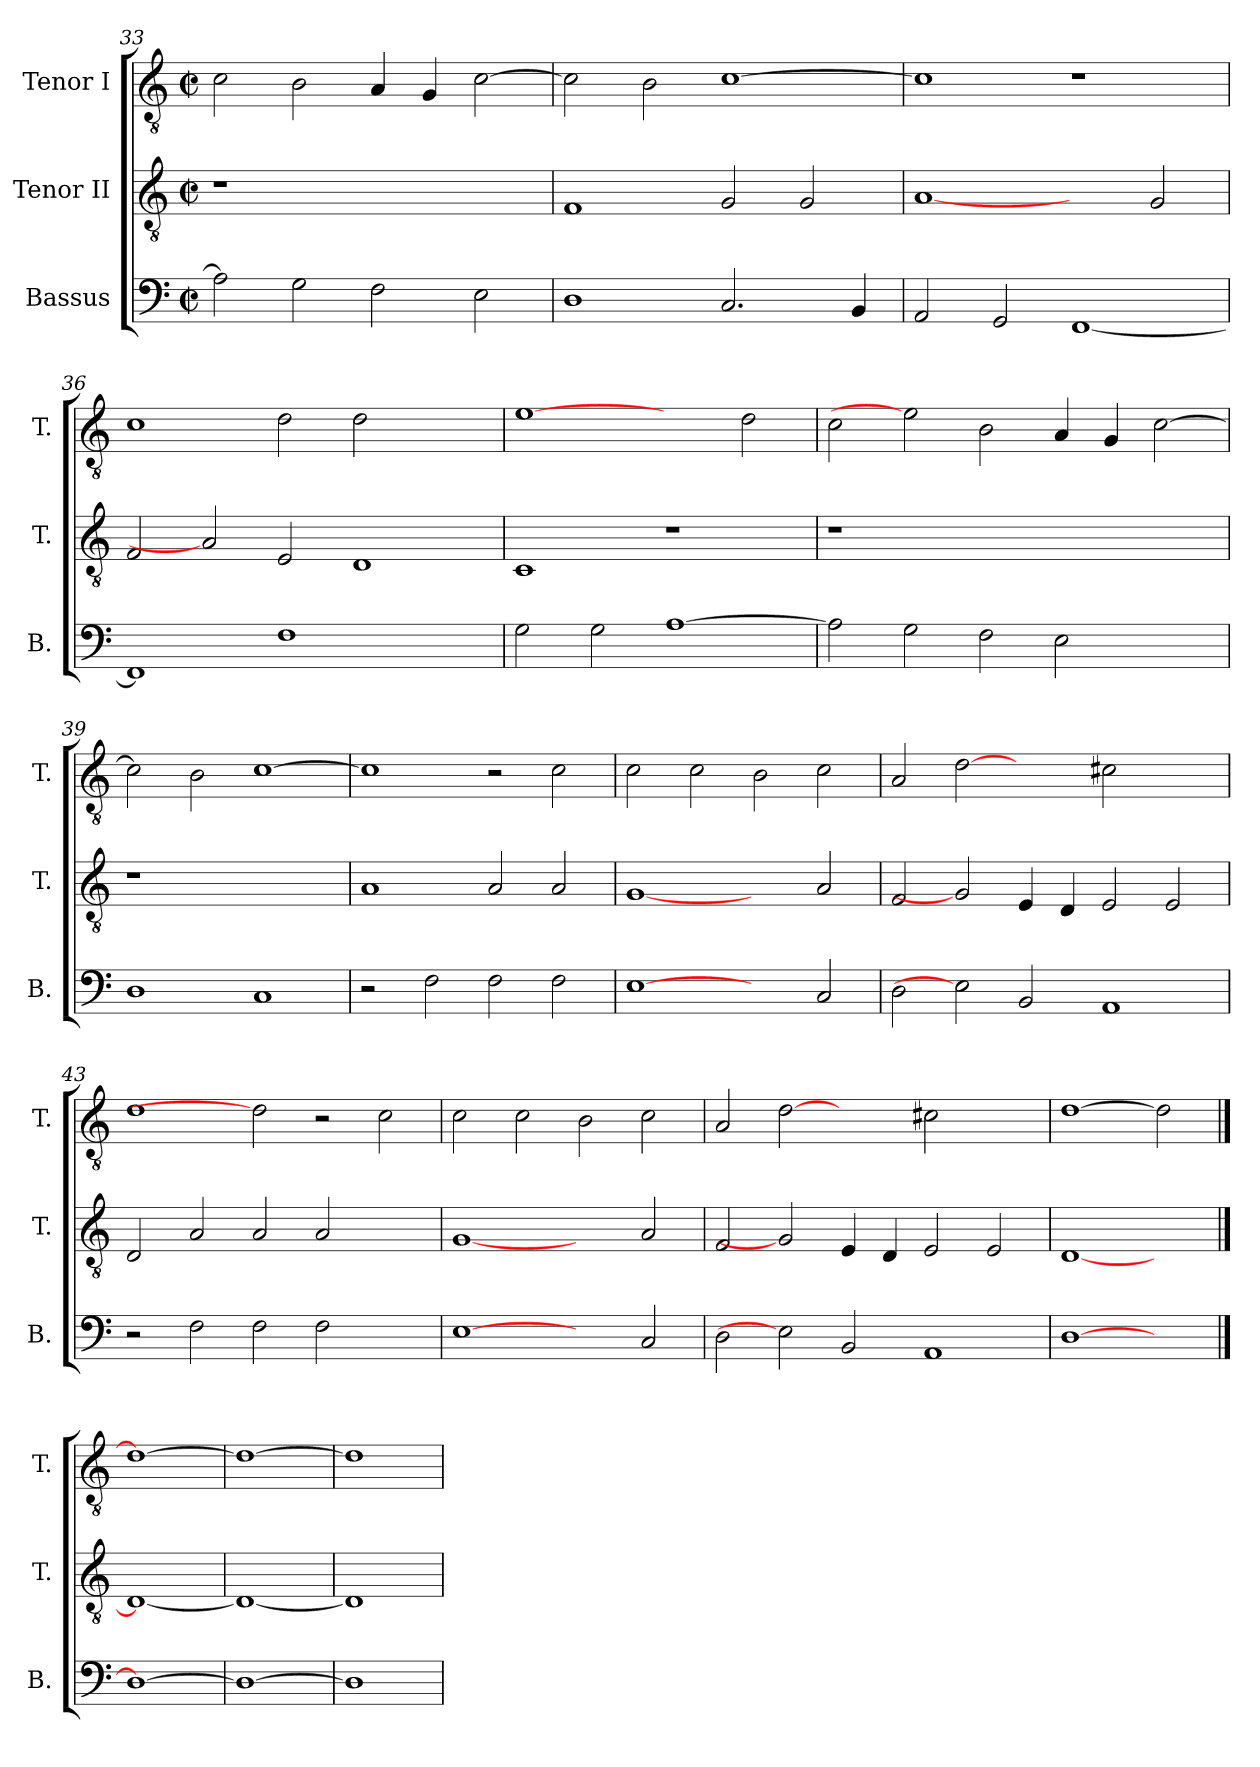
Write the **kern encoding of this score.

**kern	**kern	**kern
*part3	*part2	*part1
*staff3	*staff2	*staff1
*I"Bassus	*I"Tenor II	*I"Tenor I
*I'B.	*I'T.	*I'T.
*clefF4	*clefGv2	*clefGv2
*	*ITrd7c12	*ITrd7c12
*k[]	*k[]	*k[]
*C:	*C:	*C:
*M2/2	*M2/2	*M2/2
*met(c|)	*met(c|)	*met(c|)
=33	=33	=33
!	!LO:N:vis=1	!
2Ai\]	1r	2Ci\
2Gi\	.	2BBi\
2Fi\	1ryy	4AAi/
.	.	4GGi/
2Ei\	.	[>2Ci\
=34	=34	=34
1Di	1FFi	2Ci\]
.	.	2BBi\
2.Ci/	2GGi/	[>1Ci
.	2GGi/	.
4BBi/	.	.
!!LO:LB:g=z
=35	=35	=35
2AAi/	[1AAi	1Ci]
2GGi/	.	.
[<1FFi	2ryy	1r
.	2GGi/	.
=36	=36	=36
1FFi]	2FFi/	1Ci
.	2AAi]	.
1Fi	2EEi/	2Di\
.	1DDi	2Di\
2ryy	.	2ryy
=37	=37	=37
2Gi\	1CCi	[1Ei
2Gi\	.	.
[>1Ai	1r	2ryy
.	.	2Di\
=38	=38	=38
!	!LO:N:vis=1	!
2Ai\]	1r	2Ci\
2Gi\	.	2Ei]
2Fi\	1.ryy	2BBi\
2Ei\	.	4AAi/
.	.	4GGi/
2ryy	.	[>2Ci\
=39	=39	=39
!	!LO:N:vis=1	!
1Di	1r	2Ci\]
.	.	2BBi\
1Ci	1ryy	[>1Ci
!!LO:LB:g=z
=40	=40	=40
2r	1AAi	1Ci]
2Fi\	.	.
2Fi\	2AAi/	2r
2Fi\	2AAi/	2Ci\
=41	=41	=41
[1Ei	[1GGi	2Ci\
.	.	2Ci\
2ryy	2ryy	2BBi\
2Ci/	2AAi/	2Ci\
=42	=42	=42
2Di\	2FFi/	2AAi/
2Ei]	2GGi]	[2Di
2BBi/	4EEi/	2ryy
.	4DDi/	.
1AAi	2EEi/	2C#Xi\
.	2EEi/	2ryy
!!LO:PB:g=z
=43	=43	=43
2r	2DDi/	1Di
2Fi\	2AAi/	.
2Fi\	2AAi/	2Di]
2Fi\	2AAi/	2r
2ryy	2ryy	2Ci\
=44	=44	=44
[1Ei	[1GGi	2Ci\
.	.	2Ci\
2ryy	2ryy	2BBi\
2Ci/	2AAi/	2Ci\
=45	=45	=45
2Di\	2FFi/	2AAi/
2Ei]	2GGi]	[2Di
2BBi/	4EEi/	2ryy
.	4DDi/	.
1AAi	2EEi/	2C#Xi\
.	2EEi/	2ryy
=46	=46	=46
[1Di	[1DDi	[1Di
2ryy	2ryy	2Di]
==47	==47	==47
1Di_	1DDi_	1Di_
=48	=48	=48
1Di_	1DDi_	1Di_
=49	=49	=49
1Di]	1DDi]	1Di]
=	=	=
*-	*-	*-
